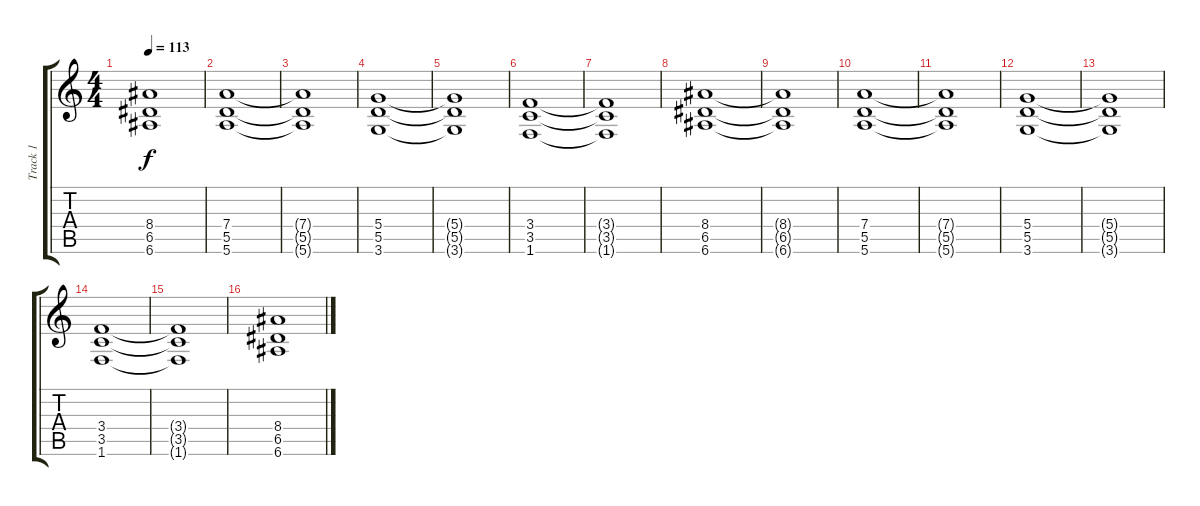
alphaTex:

\track ("Track 1" "Track 1") {instrument distortionguitar}
\staff {score tabs}
\tuning (E4 B3 G3 D3 A2 E2) {hide}
\ts (4 4)
\tempo 113
\clef g2
\ks c
(8.4{t} 6.5{t} 6.6{t}).1{dy f} |
(7.4 5.5 5.6).1 |
(7.4{t} 5.5{t} 5.6{t}).1 |
(5.4 5.5 3.6).1 |
(5.4{t} 5.5{t} 3.6{t}).1 |
(3.4 3.5 1.6).1 |
(3.4{t} 3.5{t} 1.6{t}).1 |
(8.4 6.5 6.6).1 |
(8.4{t} 6.5{t} 6.6{t}).1 |
(7.4 5.5 5.6).1 |
(7.4{t} 5.5{t} 5.6{t}).1 |
(5.4 5.5 3.6).1 |
(5.4{t} 5.5{t} 3.6{t}).1 |
(3.4 3.5 1.6).1 |
(3.4{t} 3.5{t} 1.6{t}).1 |
(8.4 6.5 6.6).1
